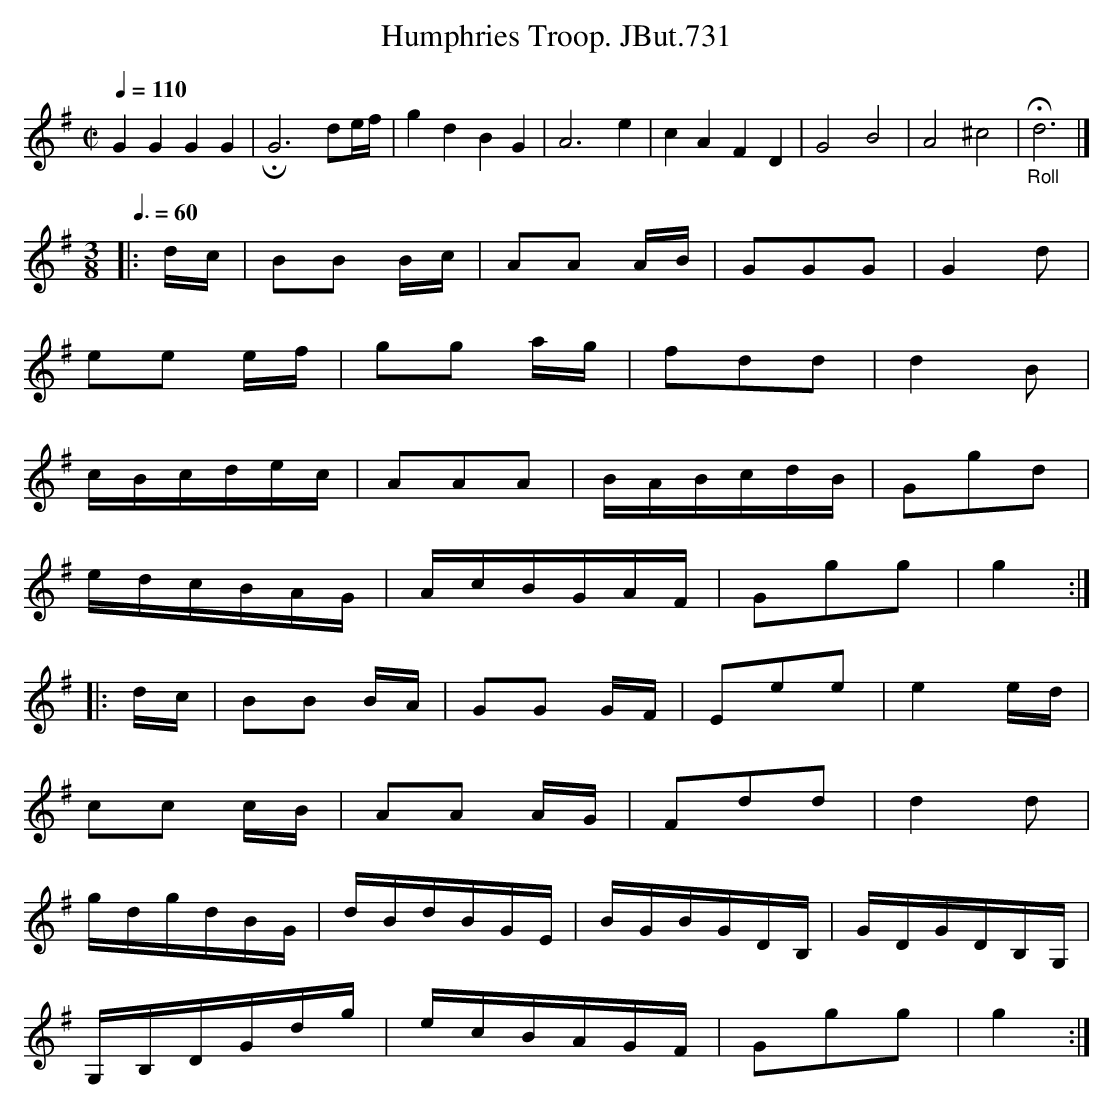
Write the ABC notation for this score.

X:1
T:Humphries Troop. JBut.731
M:C|
L:1/8
Q:1/4=110
K:G
G2G2G2G2|!invertedfermata!G6 de/f/|g2d2B2G2|A6e2|c2A2F2D2|G4B4|A4^c4|"_Roll"!fermata!d6|]
[M:3/8][Q:3/8=60]|:d/c/|BB B/c/|AA A/B/|GGG|G2d|
ee e/f/|gg a/g/|fdd|d2B|
c/B/c/d/e/c/|AAA|B/A/B/c/d/B/|Ggd|
e/d/c/B/A/G/|A/c/B/G/A/F/|Ggg|g2:|
|:d/c/|BB B/A/|GG G/F/|Eee|e2 e/d/|
cc c/B/|AA A/G/|Fdd|d2d|
g/d/g/d/B/G/|d/B/d/B/G/E/|B/G/B/G/D/B,/|G/D/G/D/B,/G,/|
G,/B,/D/G/d/g/|e/c/B/A/G/F/|Ggg|g2:|
